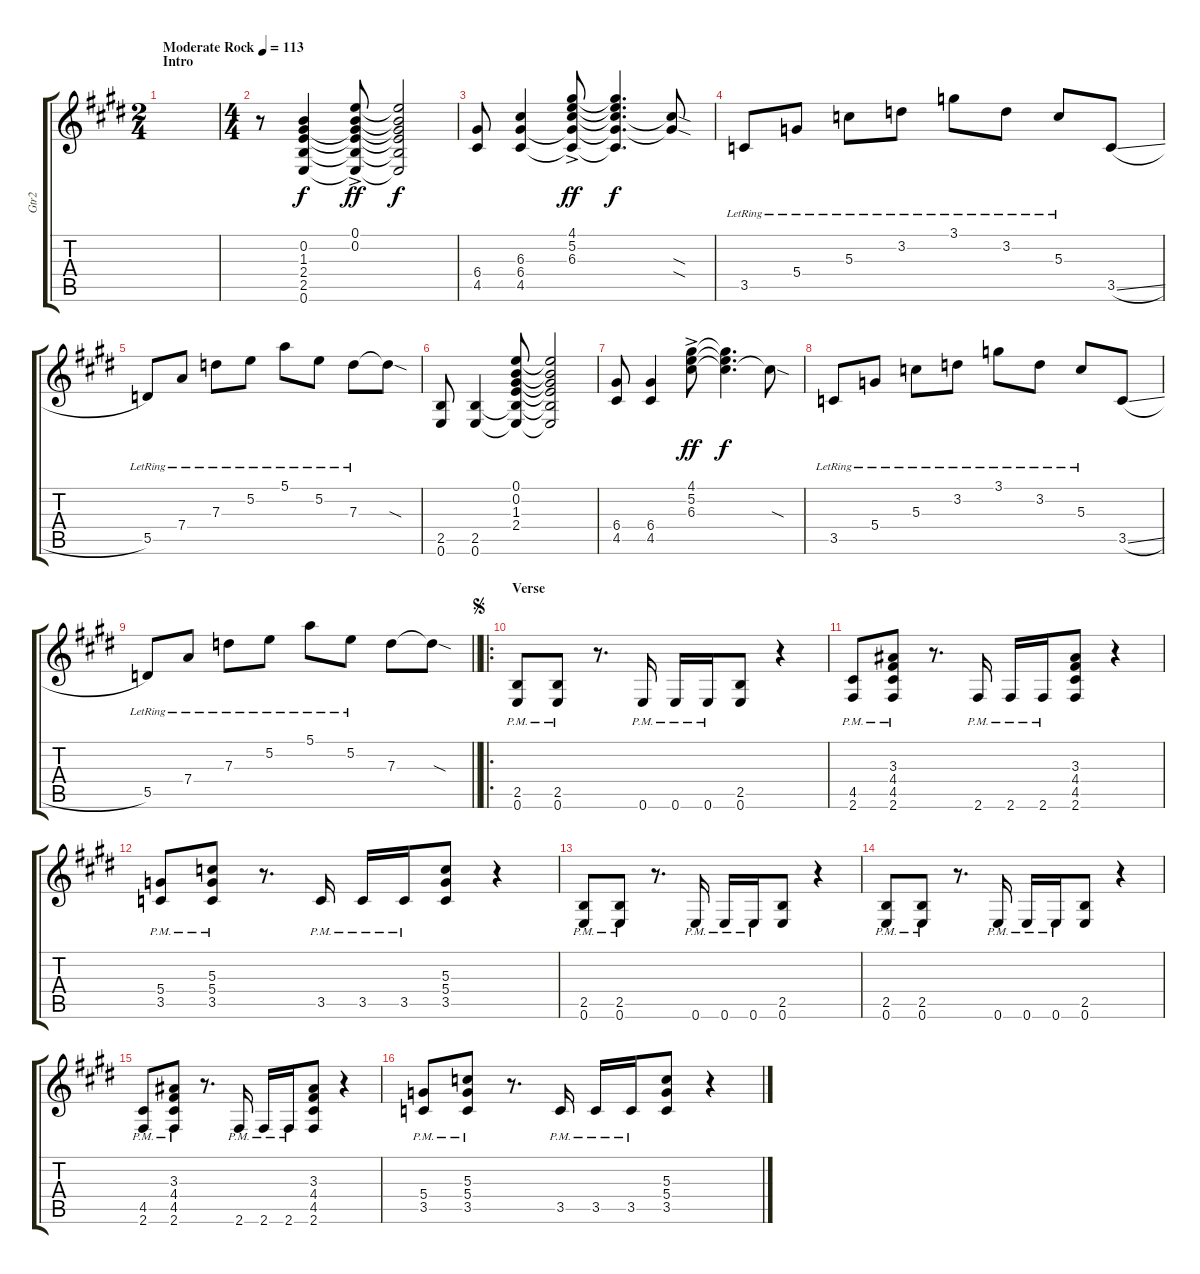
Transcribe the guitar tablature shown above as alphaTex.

\track ("Gtr2" "Gtr2") {instrument overdrivenguitar}
\staff {score tabs}
\tuning (E4 B3 G3 D3 A2 E2) {hide}
\ts (2 4)
\section ("" "Intro")
\tempo (113 "Moderate Rock")
\clef g2
\ks e
|
\ts (4 4)
r.8 (0.2 1.3 2.4 2.5 0.6).4 (0.1{ac} 0.2{ac} 1.3{t} 2.4{t} 2.5{t} 0.6{t}).8{dy ff} (0.1{t} 0.2{t} 1.3{t} 2.4{t} 2.5{t} 0.6{t}).2{dy f} |
(6.4 4.5).8 (6.3 6.4 4.5).4 (4.1{ac} 5.2{ac} 6.3{ac} 6.4{t} 4.5{t}).8{dy ff} (4.1{t} 5.2{t} 6.3{t} 6.4{t} 4.5{t}).4{d dy f} (6.3{sod t} 6.4{sod t}).8 |
3.5{lr}.8 5.4{lr}.8 5.3{lr}.8 3.2{lr}.8 3.1{lr}.8 3.2{lr}.8 5.3{lr}.8 3.5{sl}.8 |
5.5{lr}.8 7.4{lr}.8 7.3{lr}.8 5.2{lr}.8 5.1{lr}.8 5.2{lr}.8 7.3{lr}.8 7.3{sod t}.8 |
(2.5 0.6).8 (2.5 0.6).4 (0.1 0.2 1.3 2.4 2.5{t} 0.6{t}).8 (0.1{t} 0.2{t} 1.3{t} 2.4{t} 2.5{t} 0.6{t}).2 |
(6.4 4.5).8 (6.4 4.5).4 (4.1{ac} 5.2{ac} 6.3{ac}).8{dy ff} (4.1{t} 5.2{t} 6.3{t}).4{d dy f} 6.3{sod t}.8 |
3.5{lr}.8 5.4{lr}.8 5.3{lr}.8 3.2{lr}.8 3.1{lr}.8 3.2{lr}.8 5.3{lr}.8 3.5{sl}.8 |
\barLineRight lightlight
5.5{lr}.8 7.4{lr}.8 7.3{lr}.8 5.2{lr}.8 5.1{lr}.8 5.2{lr}.8 7.3.8 7.3{sod t}.8 |
\ro
\section ("" "Verse")
\jump segno
(2.5{pm} 0.6{pm}).8{volume 16} (2.5{pm} 0.6{pm}).8 r.8{d} 0.6{pm}.16 0.6{pm}.16 0.6{pm}.16 (2.5 0.6).8 r.4 |
(4.5{pm} 2.6{pm}).8 (3.3{pm} 4.4{pm} 4.5{pm} 2.6{pm}).8 r.8{d} 2.6{pm}.16 2.6{pm}.16 2.6{pm}.16 (3.3 4.4 4.5 2.6).8 r.4 |
(5.4{pm} 3.5{pm}).8 (5.3{pm} 5.4{pm} 3.5{pm}).8 r.8{d} 3.5{pm}.16 3.5{pm}.16 3.5{pm}.16 (5.3 5.4 3.5).8 r.4 |
(2.5{pm} 0.6{pm}).8 (2.5{pm} 0.6{pm}).8 r.8{d} 0.6{pm}.16 0.6{pm}.16 0.6{pm}.16 (2.5 0.6).8 r.4 |
(2.5{pm} 0.6{pm}).8 (2.5{pm} 0.6{pm}).8 r.8{d} 0.6{pm}.16 0.6{pm}.16 0.6{pm}.16 (2.5 0.6).8 r.4 |
(4.5{pm} 2.6{pm}).8 (3.3{pm} 4.4{pm} 4.5{pm} 2.6{pm}).8 r.8{d} 2.6{pm}.16 2.6{pm}.16 2.6{pm}.16 (3.3 4.4 4.5 2.6).8 r.4 |
(5.4{pm} 3.5{pm}).8 (5.3{pm} 5.4{pm} 3.5{pm}).8 r.8{d} 3.5{pm}.16 3.5{pm}.16 3.5{pm}.16 (5.3 5.4 3.5).8 r.4
